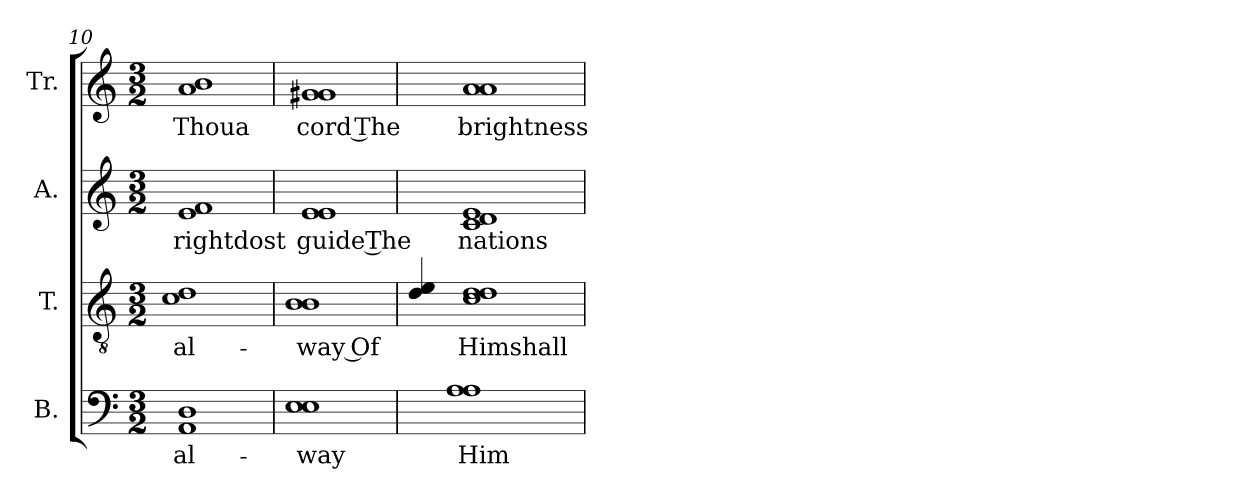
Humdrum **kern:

**kern	**text	**kern	**text	**kern	**text	**kern	**text
*part4	*part4	*part3	*part3	*part2	*part2	*part1	*part1
*staff4	*staff4	*staff3	*staff3	*staff2	*staff2	*staff1	*staff1
*I"B.	*	*I"T.	*	*I"A.	*	*I"Tr.	*
*I'B.	*	*I'T.	*	*I'A.	*	*I'Tr.	*
*clefF4	*	*clefGv2	*	*clefG2	*	*clefG2	*
*k[]	*	*k[]	*	*k[]	*	*k[]	*
*C:	*	*C:	*	*C:	*	*C:	*
*M3/2	*	*M3/2	*	*M3/2	*	*M3/2	*
=10	=10	=10	=10	=10	=10	=10	=10
!	!LO:LY:a:rj	!	!LO:LY:b:rj	!	!LO:LY:b:rj	!	!LO:LY:b:rj
1D 1AA	al-	1d 1c	al-	1f 1e	rightdost	1b 1a	Thoua
=11	=11	=11	=11	=11	=11	=11	=11
!	!LO:LY:a:rj	!	!LO:LY:b:rj	!	!LO:LY:b:rj	!	!LO:LY:b:rj
1E 1E	-way	1B 1B	-way Of	1e 1e	guide The	1g#X 1g#	cord The
=12	=12	=12	=12	=12	=12	=12	=12
!	!LO:LY:a:rj	!	!LO:LY:b:rj	!	!LO:LY:b:rj	!	!LO:LY:b:rj
*	*	*^	*	*	*	*	*
1A 1A	Him	(>1d 1c 1d	4e/ 4d/	Himshall	(<1e 1d 1c	nations-	1a 1a	brightness
.	.	.	2.ryy	.	.	.	.	.
*	*	*v	*v	*	*	*	*	*
=	=	=	=	=	=	=	=
*-	*-	*-	*-	*-	*-	*-	*-
